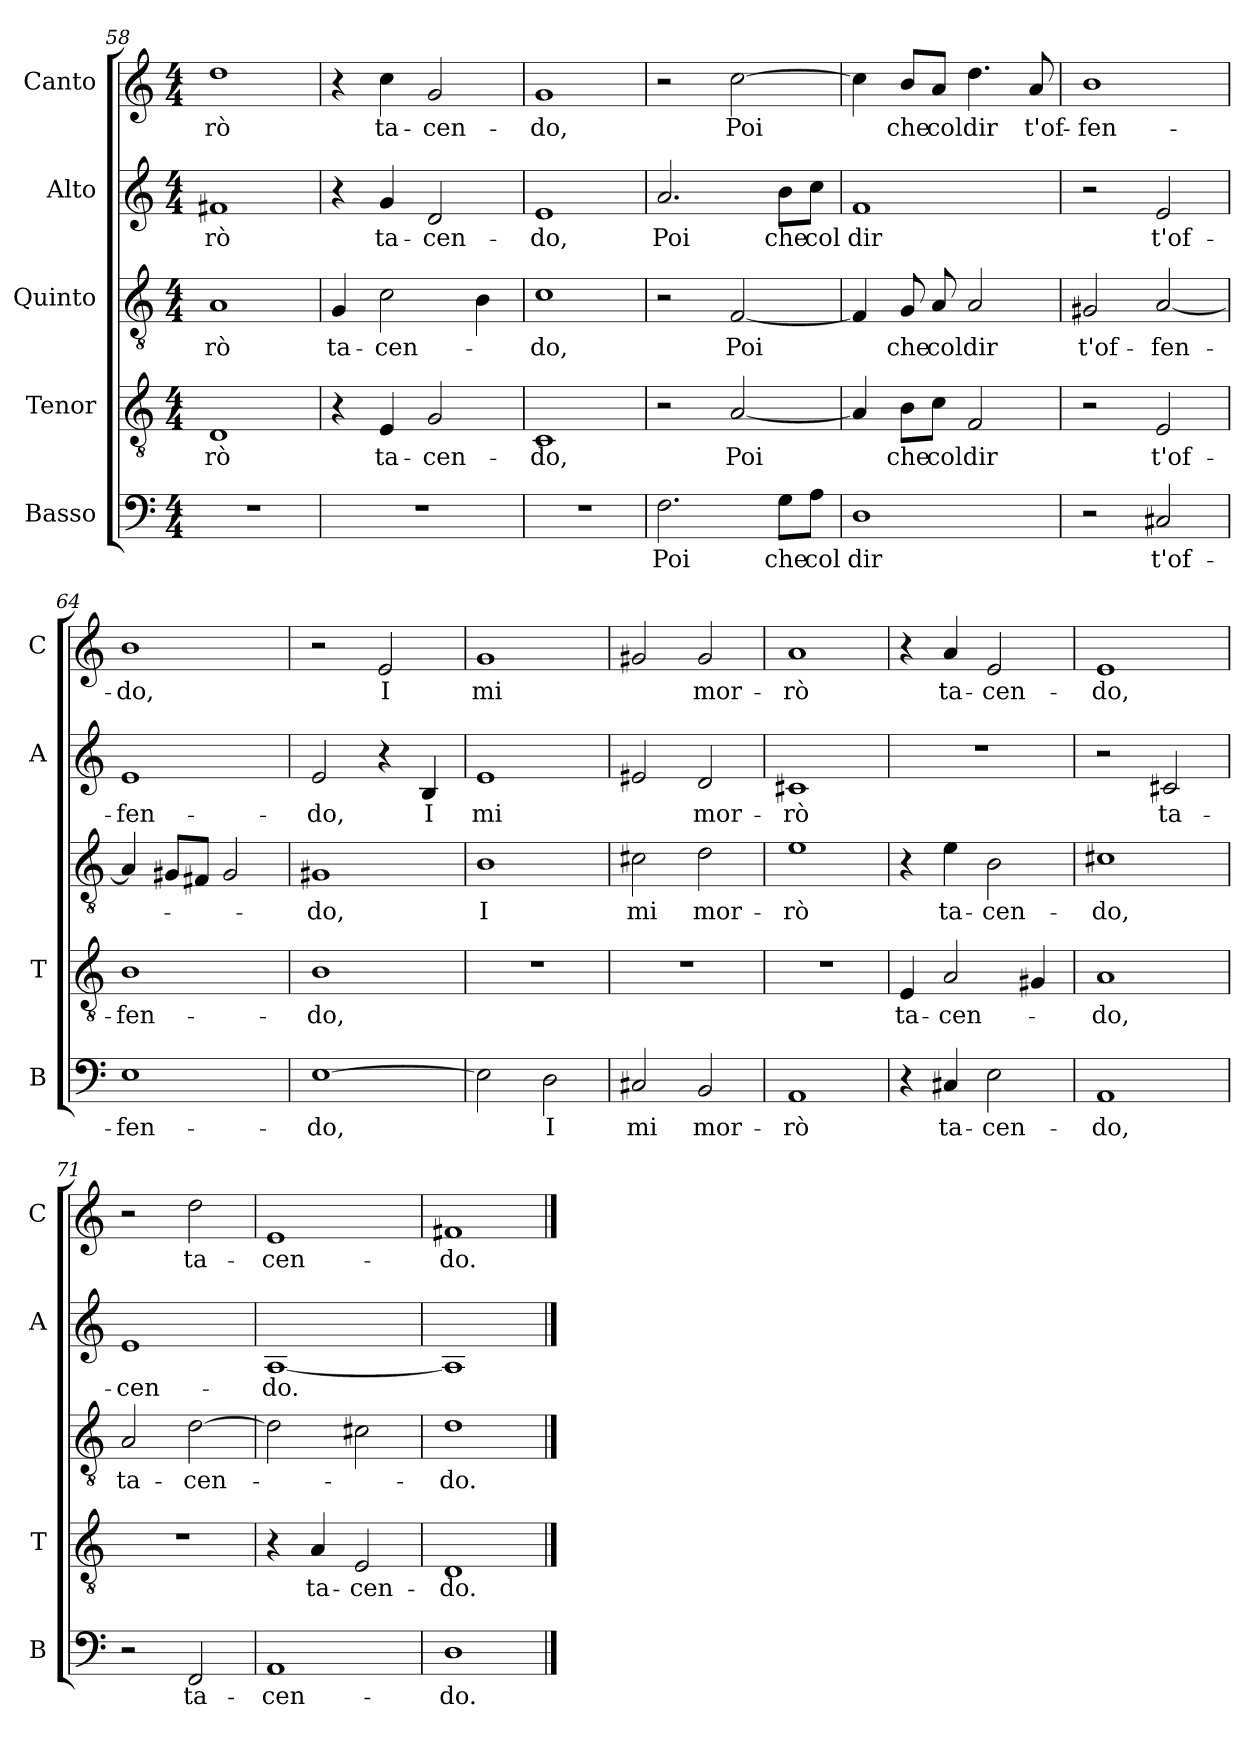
**kern	**text	**kern	**text	**kern	**text	**kern	**text	**kern	**text
*part5	*part5	*part4	*part4	*part3	*part3	*part2	*part2	*part1	*part1
*staff5	*staff5	*staff4	*staff4	*staff3	*staff3	*staff2	*staff2	*staff1	*staff1
*I"Basso	*	*I"Tenor	*	*I"Quinto	*	*I"Alto	*	*I"Canto	*
*I'B	*	*I'T	*	*	*	*I'A	*	*I'C	*
*clefF4	*	*clefGv2	*	*clefGv2	*	*clefG2	*	*clefG2	*
*k[]	*	*k[]	*	*k[]	*	*k[]	*	*k[]	*
*C:	*	*C:	*	*C:	*	*C:	*	*C:	*
*M4/4	*	*M4/4	*	*M4/4	*	*M4/4	*	*M4/4	*
=58	=58	=58	=58	=58	=58	=58	=58	=58	=58
!	!	!	!LO:LY:b	!	!LO:LY:b	!	!LO:LY:b	!	!LO:LY:b
1r	.	1D	-rò	1A	-rò	1f#X	-rò	1dd	-rò
=59	=59	=59	=59	=59	=59	=59	=59	=59	=59
!	!	!	!	!	!LO:LY:b	!	!	!	!
1r	.	4r	.	4G/	ta-	4r	.	4r	.
!	!	!	!LO:LY:b	!	!LO:LY:b	!	!LO:LY:b	!	!LO:LY:b
.	.	4E/	ta-	2c\	-cen-	4g/	ta-	4cc\	ta-
!	!	!	!LO:LY:b	!	!	!	!LO:LY:b	!	!LO:LY:b
.	.	2G/	-cen-	.	.	2d/	-cen-	2g/	-cen-
.	.	.	.	4B\	.	.	.	.	.
=60	=60	=60	=60	=60	=60	=60	=60	=60	=60
!	!	!	!LO:LY:b	!	!LO:LY:b	!	!LO:LY:b	!	!LO:LY:b
1r	.	1C	-do,	1c	-do,	1e	-do,	1g	-do,
!!LO:PB:g=z
=61	=61	=61	=61	=61	=61	=61	=61	=61	=61
!	!LO:LY:b	!	!	!	!	!	!LO:LY:b	!	!
2.F\	Poi	2r	.	2r	.	2.a/	Poi	2r	.
!	!	!	!LO:LY:b	!	!LO:LY:b	!	!	!	!LO:LY:b
.	.	[2A/	Poi	[2F/	Poi	.	.	[2cc\	Poi
!	!LO:LY:b	!	!	!	!	!	!LO:LY:b	!	!
8G\L	che	.	.	.	.	8b\L	che	.	.
!	!LO:LY:b	!	!	!	!	!	!LO:LY:b	!	!
8A\J	col	.	.	.	.	8cc\J	col	.	.
=62	=62	=62	=62	=62	=62	=62	=62	=62	=62
!	!LO:LY:b	!	!	!	!	!	!LO:LY:b	!	!
1D	dir	4A/]	.	4F/]	.	1f	dir	4cc\]	.
!	!	!	!LO:LY:b	!	!LO:LY:b	!	!	!	!LO:LY:b
.	.	8B\L	che	8G/	che	.	.	8b/L	che
!	!	!	!LO:LY:b	!	!LO:LY:b	!	!	!	!LO:LY:b
.	.	8c\J	col	8A/	col	.	.	8a/J	col
!	!	!	!LO:LY:b	!	!LO:LY:b	!	!	!	!LO:LY:b
.	.	2F/	dir	2A/	dir	.	.	4.dd\	dir
!	!	!	!	!	!	!	!	!	!LO:LY:b
.	.	.	.	.	.	.	.	8a/	t'of-
=63	=63	=63	=63	=63	=63	=63	=63	=63	=63
!	!	!	!	!	!LO:LY:b	!	!	!	!LO:LY:b
2r	.	2r	.	2G#X/	t'of-	2r	.	1b	-fen-
!	!LO:LY:b	!	!LO:LY:b	!	!LO:LY:b	!	!LO:LY:b	!	!
2C#X/	t'of-	2E/	t'of-	[2A/	-fen-	2e/	t'of-	.	.
=64	=64	=64	=64	=64	=64	=64	=64	=64	=64
!	!LO:LY:b	!	!LO:LY:b	!	!	!	!LO:LY:b	!	!LO:LY:b
1E	-fen-	1B	-fen-	4A/]	.	1e	-fen-	1b	-do,
.	.	.	.	8G#X/L	.	.	.	.	.
.	.	.	.	8F#X/J	.	.	.	.	.
.	.	.	.	2G#/	.	.	.	.	.
=65	=65	=65	=65	=65	=65	=65	=65	=65	=65
!	!LO:LY:b	!	!LO:LY:b	!	!LO:LY:b	!	!LO:LY:b	!	!
[1E	-do,	1B	-do,	1G#X	-do,	2e/	-do,	2r	.
!	!	!	!	!	!	!	!	!	!LO:LY:b
.	.	.	.	.	.	4r	.	2e/	I
!	!	!	!	!	!	!	!LO:LY:b	!	!
.	.	.	.	.	.	4B/	I	.	.
=66	=66	=66	=66	=66	=66	=66	=66	=66	=66
!	!	!	!	!	!LO:LY:b	!	!LO:LY:b	!	!LO:LY:b
2E\]	.	1r	.	1B	I	1e	mi	1g	mi
!	!LO:LY:b	!	!	!	!	!	!	!	!
2D\	I	.	.	.	.	.	.	.	.
=67	=67	=67	=67	=67	=67	=67	=67	=67	=67
!	!LO:LY:b	!	!	!	!LO:LY:b	!	!	!	!
2C#X/	mi	1r	.	2c#X\	mi	2e#X/	.	2g#X/	.
!	!LO:LY:b	!	!	!	!LO:LY:b	!	!LO:LY:b	!	!LO:LY:b
2BB/	mor-	.	.	2d\	mor-	2d/	mor-	2g#/	mor-
=68	=68	=68	=68	=68	=68	=68	=68	=68	=68
!	!LO:LY:b	!	!	!	!LO:LY:b	!	!LO:LY:b	!	!LO:LY:b
1AA	-rò	1r	.	1e	-rò	1c#X	-rò	1a	-rò
!!LO:LB:g=z
=69	=69	=69	=69	=69	=69	=69	=69	=69	=69
!	!	!	!LO:LY:b	!	!	!	!	!	!
4r	.	4E/	ta-	4r	.	1r	.	4r	.
!	!LO:LY:b	!	!LO:LY:b	!	!LO:LY:b	!	!	!	!LO:LY:b
4C#X/	ta-	2A/	-cen-	4e\	ta-	.	.	4a/	ta-
!	!LO:LY:b	!	!	!	!LO:LY:b	!	!	!	!LO:LY:b
2E\	-cen-	.	.	2B\	-cen-	.	.	2e/	-cen-
.	.	4G#X/	.	.	.	.	.	.	.
=70	=70	=70	=70	=70	=70	=70	=70	=70	=70
!	!LO:LY:b	!	!LO:LY:b	!	!LO:LY:b	!	!	!	!LO:LY:b
1AA	-do,	1A	-do,	1c#X	-do,	2r	.	1e	-do,
!	!	!	!	!	!	!	!LO:LY:b	!	!
.	.	.	.	.	.	2c#X/	ta-	.	.
=71	=71	=71	=71	=71	=71	=71	=71	=71	=71
!	!	!	!	!	!LO:LY:b	!	!LO:LY:b	!	!
2r	.	1r	.	2A/	ta-	1e	-cen-	2r	.
!	!LO:LY:b	!	!	!	!LO:LY:b	!	!	!	!LO:LY:b
2FF/	ta-	.	.	[2d\	-cen-	.	.	2dd\	ta-
=72	=72	=72	=72	=72	=72	=72	=72	=72	=72
!	!LO:LY:b	!	!	!	!	!	!LO:LY:b	!	!LO:LY:b
1AA	-cen-	4r	.	2d\]	.	[1A	-do.	1e	-cen-
!	!	!	!LO:LY:b	!	!	!	!	!	!
.	.	4A/	ta-	.	.	.	.	.	.
!	!	!	!LO:LY:b	!	!	!	!	!	!
.	.	2E/	-cen-	2c#X\	.	.	.	.	.
=73	=73	=73	=73	=73	=73	=73	=73	=73	=73
!	!LO:LY:b	!	!LO:LY:b	!	!LO:LY:b	!	!	!	!LO:LY:b
1D	-do.	1D	-do.	1d	-do.	1A]	.	1f#X	-do.
==	==	==	==	==	==	==	==	==	==
*-	*-	*-	*-	*-	*-	*-	*-	*-	*-
